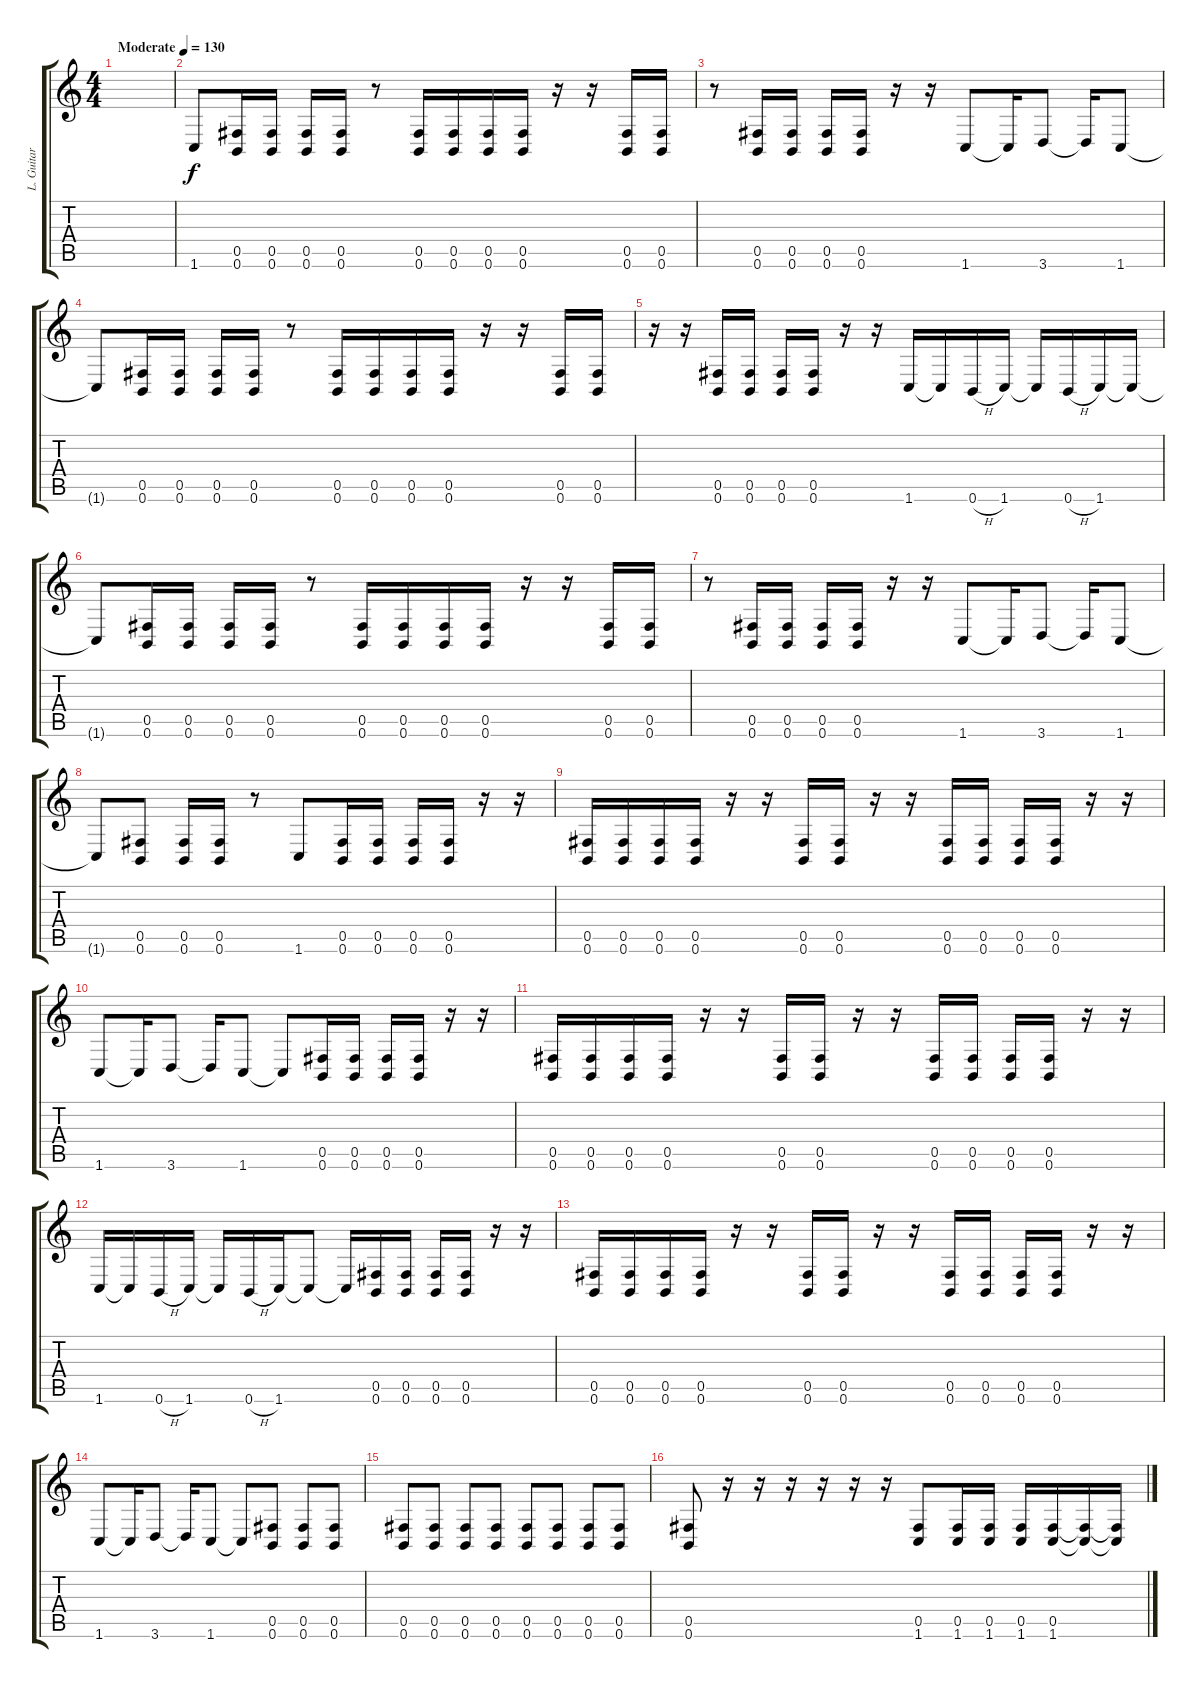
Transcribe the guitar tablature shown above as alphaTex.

\track ("L. Guitar" "L. Guitar") {instrument distortionguitar}
\staff {score tabs}
\tuning (Db4 Ab3 E3 B2 Gb2 B1) {hide}
\ts (4 4)
\tempo (130 "Moderate")
\clef g2
\ks c
|
1.6.8 (0.5 0.6).16 (0.5 0.6).16 (0.5 0.6).16 (0.5 0.6).16 r.8 (0.5 0.6).16 (0.5 0.6).16 (0.5 0.6).16 (0.5 0.6).16 r.16 r.16 (0.5 0.6).16 (0.5 0.6).16 |
r.8 (0.5 0.6).16 (0.5 0.6).16 (0.5 0.6).16 (0.5 0.6).16 r.16 r.16 1.6.8 1.6{t}.16 3.6.8 3.6{t}.16 1.6.8 |
1.6{t}.8 (0.5 0.6).16 (0.5 0.6).16 (0.5 0.6).16 (0.5 0.6).16 r.8 (0.5 0.6).16 (0.5 0.6).16 (0.5 0.6).16 (0.5 0.6).16 r.16 r.16 (0.5 0.6).16 (0.5 0.6).16 |
r.16 r.16 (0.5 0.6).16 (0.5 0.6).16 (0.5 0.6).16 (0.5 0.6).16 r.16 r.16 1.6.16 1.6{t}.16 0.6{h}.16 1.6.16 1.6{t}.16 0.6{h}.16 1.6.16 1.6{t}.16 |
1.6{t}.8 (0.5 0.6).16 (0.5 0.6).16 (0.5 0.6).16 (0.5 0.6).16 r.8 (0.5 0.6).16 (0.5 0.6).16 (0.5 0.6).16 (0.5 0.6).16 r.16 r.16 (0.5 0.6).16 (0.5 0.6).16 |
r.8 (0.5 0.6).16 (0.5 0.6).16 (0.5 0.6).16 (0.5 0.6).16 r.16 r.16 1.6.8 1.6{t}.16 3.6.8 3.6{t}.16 1.6.8 |
1.6{t}.8 (0.5 0.6).8 (0.5 0.6).16 (0.5 0.6).16 r.8 1.6.8 (0.5 0.6).16 (0.5 0.6).16 (0.5 0.6).16 (0.5 0.6).16 r.16 r.16 |
(0.5 0.6).16 (0.5 0.6).16 (0.5 0.6).16 (0.5 0.6).16 r.16 r.16 (0.5 0.6).16 (0.5 0.6).16 r.16 r.16 (0.5 0.6).16 (0.5 0.6).16 (0.5 0.6).16 (0.5 0.6).16 r.16 r.16 |
1.6.8 1.6{t}.16 3.6.8 3.6{t}.16 1.6.8 1.6{t}.8 (0.5 0.6).16 (0.5 0.6).16 (0.5 0.6).16 (0.5 0.6).16 r.16 r.16 |
(0.5 0.6).16 (0.5 0.6).16 (0.5 0.6).16 (0.5 0.6).16 r.16 r.16 (0.5 0.6).16 (0.5 0.6).16 r.16 r.16 (0.5 0.6).16 (0.5 0.6).16 (0.5 0.6).16 (0.5 0.6).16 r.16 r.16 |
1.6.16 1.6{t}.16 0.6{h}.16 1.6.16 1.6{t}.16 0.6{h}.16 1.6.16 1.6{t}.8 1.6{t}.16 (0.5 0.6).16 (0.5 0.6).16 (0.5 0.6).16 (0.5 0.6).16 r.16 r.16 |
(0.5 0.6).16 (0.5 0.6).16 (0.5 0.6).16 (0.5 0.6).16 r.16 r.16 (0.5 0.6).16 (0.5 0.6).16 r.16 r.16 (0.5 0.6).16 (0.5 0.6).16 (0.5 0.6).16 (0.5 0.6).16 r.16 r.16 |
1.6.8 1.6{t}.16 3.6.8 3.6{t}.16 1.6.8 1.6{t}.8 (0.5 0.6).8 (0.5 0.6).8 (0.5 0.6).8 |
(0.5 0.6).8 (0.5 0.6).8 (0.5 0.6).8 (0.5 0.6).8 (0.5 0.6).8 (0.5 0.6).8 (0.5 0.6).8 (0.5 0.6).8 |
(0.5 0.6).8 r.16 r.16 r.16 r.16 r.16 r.16 (0.5 1.6).8 (0.5 1.6).16 (0.5 1.6).16 (0.5 1.6).16 (0.5 1.6).16 (0.5{t} 1.6{t}).16 (0.5{t} 1.6{t}).16
